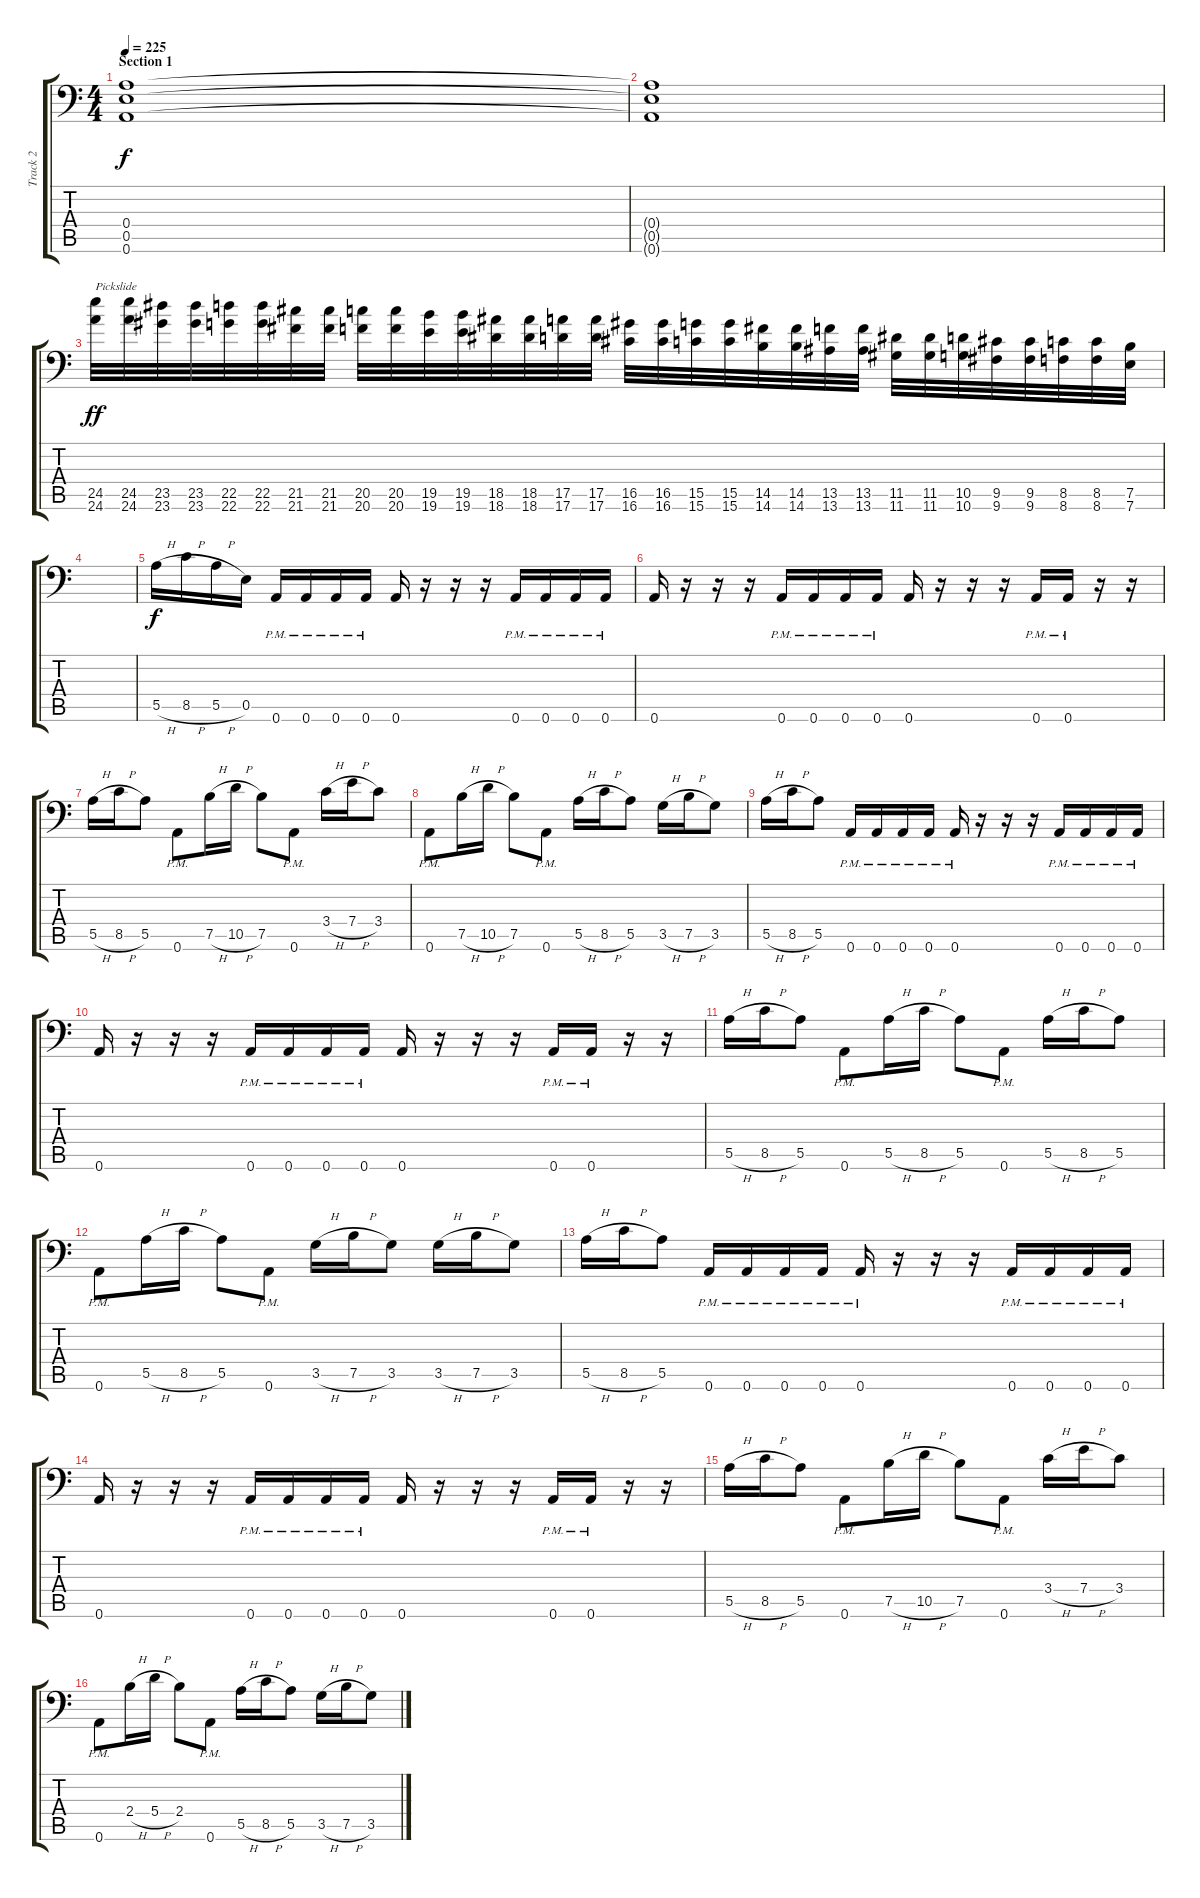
\track ("Track 2" "Track 2") {instrument distortionguitar}
\staff {score tabs}
\tuning (B3 Gb3 D3 A2 E2 A1) {hide}
\ts (4 4)
\section ("" "Section 1")
\tempo 225
\clef f4
\ks c
(0.4 0.5 0.6).1{dy f instrument distortionguitar} |
(0.4{t} 0.5{t} 0.6{t}).1 |
(24.5 24.6).32{txt "Pickslide" dy ff} (24.5 24.6).32 (23.5 23.6).32 (23.5 23.6).32 (22.5 22.6).32 (22.5 22.6).32 (21.5 21.6).32 (21.5 21.6).32 (20.5 20.6).32 (20.5 20.6).32 (19.5 19.6).32 (19.5 19.6).32 (18.5 18.6).32 (18.5 18.6).32 (17.5 17.6).32 (17.5 17.6).32 (16.5 16.6).32 (16.5 16.6).32 (15.5 15.6).32 (15.5 15.6).32 (14.5 14.6).32 (14.5 14.6).32 (13.5 13.6).32 (13.5 13.6).32 (11.5 11.6).32 (11.5 11.6).32 (10.5 10.6).32 (9.5 9.6).32 (9.5 9.6).32 (8.5 8.6).32 (8.5 8.6).32 (7.5 7.6).32 |
|
5.5{h}.16{dy f} 8.5{h}.16 5.5{h}.16 0.5.16 0.6{pm}.16 0.6{pm}.16 0.6{pm}.16 0.6{pm}.16 0.6.16 r.16 r.16 r.16 0.6{pm}.16 0.6{pm}.16 0.6{pm}.16 0.6{pm}.16 |
0.6.16 r.16 r.16 r.16 0.6{pm}.16 0.6{pm}.16 0.6{pm}.16 0.6{pm}.16 0.6.16 r.16 r.16 r.16 0.6{pm}.16 0.6{pm}.16 r.16 r.16 |
5.5{h}.16 8.5{h}.16 5.5.8 0.6{pm}.8 7.5{h}.16 10.5{h}.16 7.5.8 0.6{pm}.8 3.4{h}.16 7.4{h}.16 3.4.8 |
0.6{pm}.8 7.5{h}.16 10.5{h}.16 7.5.8 0.6{pm}.8 5.5{h}.16 8.5{h}.16 5.5.8 3.5{h}.16 7.5{h}.16 3.5.8 |
5.5{h}.16 8.5{h}.16 5.5.8 0.6{pm}.16 0.6{pm}.16 0.6{pm}.16 0.6{pm}.16 0.6{pm}.16 r.16 r.16 r.16 0.6{pm}.16 0.6{pm}.16 0.6{pm}.16 0.6{pm}.16 |
0.6.16 r.16 r.16 r.16 0.6{pm}.16 0.6{pm}.16 0.6{pm}.16 0.6{pm}.16 0.6.16 r.16 r.16 r.16 0.6{pm}.16 0.6{pm}.16 r.16 r.16 |
5.5{h}.16 8.5{h}.16 5.5.8 0.6{pm}.8 5.5{h}.16 8.5{h}.16 5.5.8 0.6{pm}.8 5.5{h}.16 8.5{h}.16 5.5.8 |
0.6{pm}.8 5.5{h}.16 8.5{h}.16 5.5.8 0.6{pm}.8 3.5{h}.16 7.5{h}.16 3.5.8 3.5{h}.16 7.5{h}.16 3.5.8 |
5.5{h}.16 8.5{h}.16 5.5.8 0.6{pm}.16 0.6{pm}.16 0.6{pm}.16 0.6{pm}.16 0.6{pm}.16 r.16 r.16 r.16 0.6{pm}.16 0.6{pm}.16 0.6{pm}.16 0.6{pm}.16 |
0.6.16 r.16 r.16 r.16 0.6{pm}.16 0.6{pm}.16 0.6{pm}.16 0.6{pm}.16 0.6.16 r.16 r.16 r.16 0.6{pm}.16 0.6{pm}.16 r.16 r.16 |
5.5{h}.16 8.5{h}.16 5.5.8 0.6{pm}.8 7.5{h}.16 10.5{h}.16 7.5.8 0.6{pm}.8 3.4{h}.16 7.4{h}.16 3.4.8 |
0.6{pm}.8 2.4{h}.16 5.4{h}.16 2.4.8 0.6{pm}.8 5.5{h}.16 8.5{h}.16 5.5.8 3.5{h}.16 7.5{h}.16 3.5.8
